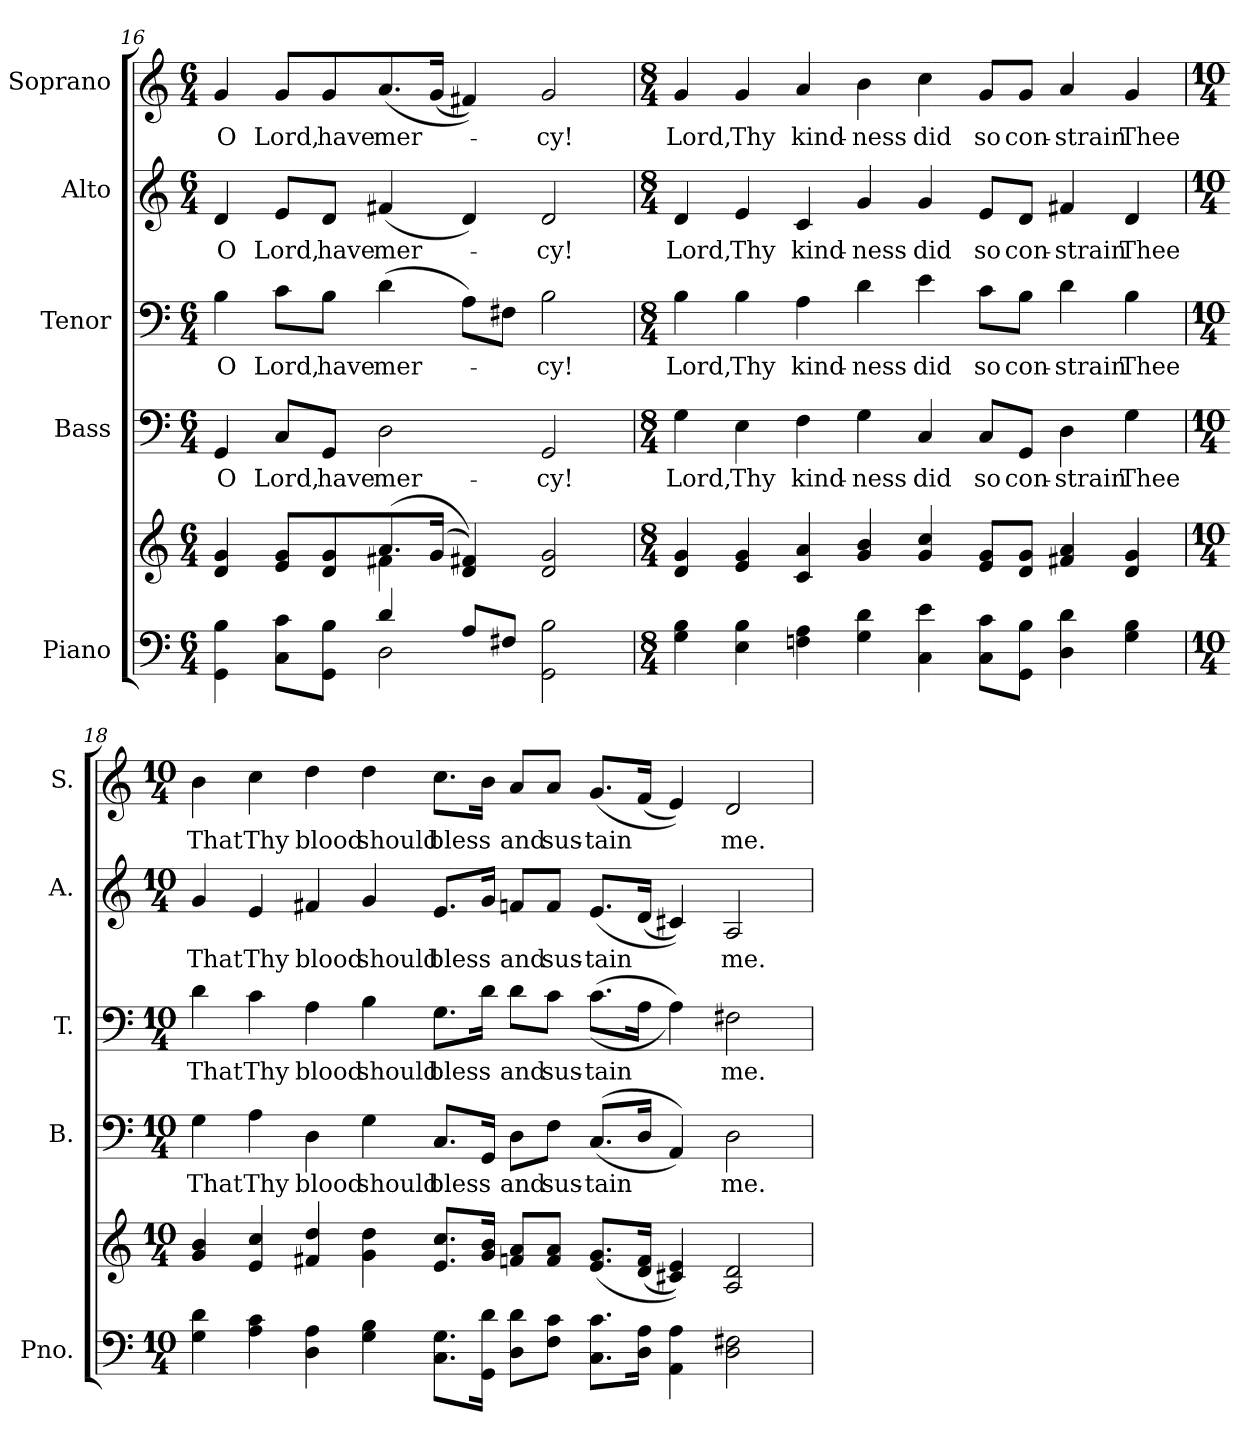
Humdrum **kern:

**kern	**kern	**kern	**text	**kern	**text	**kern	**text	**kern	**text
*part5	*part5	*part4	*part4	*part3	*part3	*part2	*part2	*part1	*part1
*staff6	*staff5	*staff4	*staff4	*staff3	*staff3	*staff2	*staff2	*staff1	*staff1
*I"Piano	*	*I"Bass	*	*I"Tenor	*	*I"Alto	*	*I"Soprano	*
*I'Pno.	*	*I'B.	*	*I'T.	*	*I'A.	*	*I'S.	*
!!LO:PB:g=z
*clefF4	*clefG2	*clefF4	*	*clefF4	*	*clefG2	*	*clefG2	*
*k[]	*k[]	*k[]	*	*k[]	*	*k[]	*	*k[]	*
*C:	*C:	*C:	*	*C:	*	*C:	*	*C:	*
*M6/4	*M6/4	*M6/4	*	*M6/4	*	*M6/4	*	*M6/4	*
=16	=16	=16	=16	=16	=16	=16	=16	=16	=16
*^	*^	*	*	*	*	*	*	*	*
!	!	!	!	!	!LO:LY:b:color=#000000	!	!	!	!	!	!
!	!	!	!	!	!	!	!LO:LY:b:color=#000000	!	!	!	!
!	!	!	!	!	!	!	!	!	!LO:LY:b:color=#000000	!	!
!	!	!	!	!	!	!	!	!	!	!	!LO:LY:b:color=#000000
4GGi\ 4Bi	2ryy	4di/ 4gi	2ryy	4GGi/	O	4Bi\	O	4di/	O	4gi/	O
!	!	!	!	!	!LO:LY:b:color=#000000	!	!	!	!	!	!
!	!	!	!	!	!	!	!LO:LY:b:color=#000000	!	!	!	!
!	!	!	!	!	!	!	!	!	!LO:LY:b:color=#000000	!	!
!	!	!	!	!	!	!	!	!	!	!	!LO:LY:b:color=#000000
8Ci\ 8ciL	.	8ei/ 8giL	.	8Ci/L	Lord,	8ci\L	Lord,	8ei/L	Lord,	8gi/L	Lord,
!	!	!	!	!	!LO:LY:b:color=#000000	!	!	!	!	!	!
!	!	!	!	!	!	!	!LO:LY:b:color=#000000	!	!	!	!
!	!	!	!	!	!	!	!	!	!LO:LY:b:color=#000000	!	!
!	!	!	!	!	!	!	!	!	!	!	!LO:LY:b:color=#000000
8GGi\ 8BiJ	.	8di/ 8gi	.	8GGi/J	have	8Bi\J	have	8di/J	have	8gi/	have
!	!	!	!	!	!LO:LY:b:color=#000000	!	!	!	!	!	!
!	!	!	!	!	!	!	!LO:LY:b:color=#000000	!	!	!	!
!	!	!	!	!	!	!	!	!	!LO:LY:b:color=#000000	!	!
!	!	!	!	!	!	!	!	!	!	!	!LO:LY:b:color=#000000
4di/	2Di\	(8.ai/	4f#Xi\	2Di\	mer-	(4di\	mer-	(4f#Xi/	mer-	(8.ai/	mer-
.	.	(16gi/Jk	.	.	.	.	.	.	.	(16gi/Jk	.
8Ai/L	.	4di/ 4f#Xi))	4ryy	.	.	8Ai\L)	.	4di/)	.	4f#Xi/))	.
8F#Xi/J	.	.	.	.	.	8F#Xi\J	.	.	.	.	.
!	!	!	!	!	!LO:LY:b:color=#000000	!	!	!	!	!	!
!	!	!	!	!	!	!	!LO:LY:b:color=#000000	!	!	!	!
!	!	!	!	!	!	!	!	!	!LO:LY:b:color=#000000	!	!
!	!	!	!	!	!	!	!	!	!	!	!LO:LY:b:color=#000000
2GGi\ 2Bi	2ryy	2di/ 2gi	2ryy	2GGi/	-cy!	2Bi\	-cy!	2di/	-cy!	2gi/	-cy!
*v	*v	*	*	*	*	*	*	*	*	*	*
*	*v	*v	*	*	*	*	*	*	*	*
!!LO:PB:g=z
=17	=17	=17	=17	=17	=17	=17	=17	=17	=17
*M8/4	*M8/4	*M8/4	*	*M8/4	*	*M8/4	*	*M8/4	*
*^	*^	*	*	*	*	*	*	*	*
!	!	!	!	!	!LO:LY:b:color=#000000	!	!	!	!	!	!
*v	*v	*	*	*	*	*	*	*	*	*	*
*	*v	*v	*	*	*	*	*	*	*	*
*^	*^	*	*	*	*	*	*	*	*
!	!	!	!	!	!	!	!LO:LY:b:color=#000000	!	!	!	!
*v	*v	*	*	*	*	*	*	*	*	*	*
*	*v	*v	*	*	*	*	*	*	*	*
*^	*^	*	*	*	*	*	*	*	*
!	!	!	!	!	!	!	!	!	!LO:LY:b:color=#000000	!	!
*v	*v	*	*	*	*	*	*	*	*	*	*
*	*v	*v	*	*	*	*	*	*	*	*
*^	*^	*	*	*	*	*	*	*	*
!	!	!	!	!	!	!	!	!	!	!	!LO:LY:b:color=#000000
*v	*v	*	*	*	*	*	*	*	*	*	*
*	*v	*v	*	*	*	*	*	*	*	*
4Gi\ 4Bi	4di/ 4gi	4Gi\	Lord,	4Bi\	Lord,	4di/	Lord,	4gi/	Lord,
!	!	!	!LO:LY:b:color=#000000	!	!	!	!	!	!
!	!	!	!	!	!LO:LY:b:color=#000000	!	!	!	!
!	!	!	!	!	!	!	!LO:LY:b:color=#000000	!	!
!	!	!	!	!	!	!	!	!	!LO:LY:b:color=#000000
4Ei\ 4Bi	4ei/ 4gi	4Ei\	Thy	4Bi\	Thy	4ei/	Thy	4gi/	Thy
!	!	!	!LO:LY:b:color=#000000	!	!	!	!	!	!
!	!	!	!	!	!LO:LY:b:color=#000000	!	!	!	!
!	!	!	!	!	!	!	!LO:LY:b:color=#000000	!	!
!	!	!	!	!	!	!	!	!	!LO:LY:b:color=#000000
4Fni\ 4Ai	4ci/ 4ai	4Fi\	kind-	4Ai\	kind-	4ci/	kind-	4ai/	kind-
!	!	!	!LO:LY:b:color=#000000	!	!	!	!	!	!
!	!	!	!	!	!LO:LY:b:color=#000000	!	!	!	!
!	!	!	!	!	!	!	!LO:LY:b:color=#000000	!	!
!	!	!	!	!	!	!	!	!	!LO:LY:b:color=#000000
4Gi\ 4di	4gi/ 4bi	4Gi\	-ness	4di\	-ness	4gi/	-ness	4bi\	-ness
!	!	!	!LO:LY:b:color=#000000	!	!	!	!	!	!
!	!	!	!	!	!LO:LY:b:color=#000000	!	!	!	!
!	!	!	!	!	!	!	!LO:LY:b:color=#000000	!	!
!	!	!	!	!	!	!	!	!	!LO:LY:b:color=#000000
4Ci\ 4ei	4gi/ 4cci	4Ci/	did	4ei\	did	4gi/	did	4cci\	did
!	!	!	!LO:LY:b:color=#000000	!	!	!	!	!	!
!	!	!	!	!	!LO:LY:b:color=#000000	!	!	!	!
!	!	!	!	!	!	!	!LO:LY:b:color=#000000	!	!
!	!	!	!	!	!	!	!	!	!LO:LY:b:color=#000000
8Ci\ 8ciL	8ei/ 8giL	8Ci/L	so	8ci\L	so	8ei/L	so	8gi/L	so
!	!	!	!LO:LY:b:color=#000000	!	!	!	!	!	!
!	!	!	!	!	!LO:LY:b:color=#000000	!	!	!	!
!	!	!	!	!	!	!	!LO:LY:b:color=#000000	!	!
!	!	!	!	!	!	!	!	!	!LO:LY:b:color=#000000
8GGi\ 8BiJ	8di/ 8giJ	8GGi/J	con-	8Bi\J	con-	8di/J	con-	8gi/J	con-
!	!	!	!LO:LY:b:color=#000000	!	!	!	!	!	!
!	!	!	!	!	!LO:LY:b:color=#000000	!	!	!	!
!	!	!	!	!	!	!	!LO:LY:b:color=#000000	!	!
!	!	!	!	!	!	!	!	!	!LO:LY:b:color=#000000
4Di\ 4di	4f#Xi/ 4ai	4Di\	-strain	4di\	-strain	4f#Xi/	-strain	4ai/	-strain
!	!	!	!LO:LY:b:color=#000000	!	!	!	!	!	!
!	!	!	!	!	!LO:LY:b:color=#000000	!	!	!	!
!	!	!	!	!	!	!	!LO:LY:b:color=#000000	!	!
!	!	!	!	!	!	!	!	!	!LO:LY:b:color=#000000
4Gi\ 4Bi	4di/ 4gi	4Gi\	Thee	4Bi\	Thee	4di/	Thee	4gi/	Thee
!!LO:PB:g=z
=18	=18	=18	=18	=18	=18	=18	=18	=18	=18
*M10/4	*M10/4	*M10/4	*	*M10/4	*	*M10/4	*	*M10/4	*
!	!	!	!LO:LY:b:color=#000000	!	!	!	!	!	!
!	!	!	!	!	!LO:LY:b:color=#000000	!	!	!	!
!	!	!	!	!	!	!	!LO:LY:b:color=#000000	!	!
!	!	!	!	!	!	!	!	!	!LO:LY:b:color=#000000
4Gi\ 4di	4gi/ 4bi	4Gi\	That	4di\	That	4gi/	That	4bi\	That
!	!	!	!LO:LY:b:color=#000000	!	!	!	!	!	!
!	!	!	!	!	!LO:LY:b:color=#000000	!	!	!	!
!	!	!	!	!	!	!	!LO:LY:b:color=#000000	!	!
!	!	!	!	!	!	!	!	!	!LO:LY:b:color=#000000
4Ai\ 4ci	4ei/ 4cci	4Ai\	Thy	4ci\	Thy	4ei/	Thy	4cci\	Thy
!	!	!	!LO:LY:b:color=#000000	!	!	!	!	!	!
!	!	!	!	!	!LO:LY:b:color=#000000	!	!	!	!
!	!	!	!	!	!	!	!LO:LY:b:color=#000000	!	!
!	!	!	!	!	!	!	!	!	!LO:LY:b:color=#000000
4Di\ 4Ai	4f#Xi/ 4ddi	4Di\	blood	4Ai\	blood	4f#Xi/	blood	4ddi\	blood
!	!	!	!LO:LY:b:color=#000000	!	!	!	!	!	!
!	!	!	!	!	!LO:LY:b:color=#000000	!	!	!	!
!	!	!	!	!	!	!	!LO:LY:b:color=#000000	!	!
!	!	!	!	!	!	!	!	!	!LO:LY:b:color=#000000
4Gi\ 4Bi	4gi\ 4ddi	4Gi\	should	4Bi\	should	4gi/	should	4ddi\	should
!	!	!	!LO:LY:b:color=#000000	!	!	!	!	!	!
!	!	!	!	!	!LO:LY:b:color=#000000	!	!	!	!
!	!	!	!	!	!	!	!LO:LY:b:color=#000000	!	!
!	!	!	!	!	!	!	!	!	!LO:LY:b:color=#000000
8.Ci\ 8.GiL	8.ei/ 8.cciL	8.Ci/L	bless	8.Gi\L	bless	8.ei/L	bless	8.cci\L	bless
16GGi\ 16diJk	16gi/ 16biJk	16GGi/Jk	.	16di\Jk	.	16gi/Jk	.	16bi\Jk	.
!	!	!	!LO:LY:b:color=#000000	!	!	!	!	!	!
!	!	!	!	!	!LO:LY:b:color=#000000	!	!	!	!
!	!	!	!	!	!	!	!LO:LY:b:color=#000000	!	!
!	!	!	!	!	!	!	!	!	!LO:LY:b:color=#000000
8Di\ 8diL	8fni/ 8aiL	8Di\L	and	8di\L	and	8fni/L	and	8ai/L	and
!	!	!	!LO:LY:b:color=#000000	!	!	!	!	!	!
!	!	!	!	!	!LO:LY:b:color=#000000	!	!	!	!
!	!	!	!	!	!	!	!LO:LY:b:color=#000000	!	!
!	!	!	!	!	!	!	!	!	!LO:LY:b:color=#000000
8Fi\ 8ciJ	8fi/ 8aiJ	8Fi\J	sus-	8ci\J	sus-	8fi/J	sus-	8ai/J	sus-
!	!	!	!LO:LY:b:color=#000000	!	!	!	!	!	!
!	!	!	!	!	!LO:LY:b:color=#000000	!	!	!	!
!	!	!	!	!	!	!	!LO:LY:b:color=#000000	!	!
!	!	!	!	!	!	!	!	!	!LO:LY:b:color=#000000
8.Ci\ 8.ciL	(8.ei/ 8.giL	((8.Ci/L	-tain	((8.ci\L	-tain	(8.ei/L	-tain	(8.gi/L	-tain
16Di\ 16AiJk	(16di/ 16fiJk	16Di/Jk	.	16Ai\Jk	.	(16di/Jk	.	(16fi/Jk	.
4AAi\ 4Ai	4c#Xi/ 4ei))	4AAi/))	.	4Ai\))	.	4c#Xi/))	.	4ei/))	.
!	!	!	!LO:LY:b:color=#000000	!	!	!	!	!	!
!	!	!	!	!	!LO:LY:b:color=#000000	!	!	!	!
!	!	!	!	!	!	!	!LO:LY:b:color=#000000	!	!
!	!	!	!	!	!	!	!	!	!LO:LY:b:color=#000000
2Di\ 2F#Xi	2Ai/ 2di	2Di\	me.	2F#Xi\	me.	2Ai/	me.	2di/	me.
=	=	=	=	=	=	=	=	=	=
*-	*-	*-	*-	*-	*-	*-	*-	*-	*-
